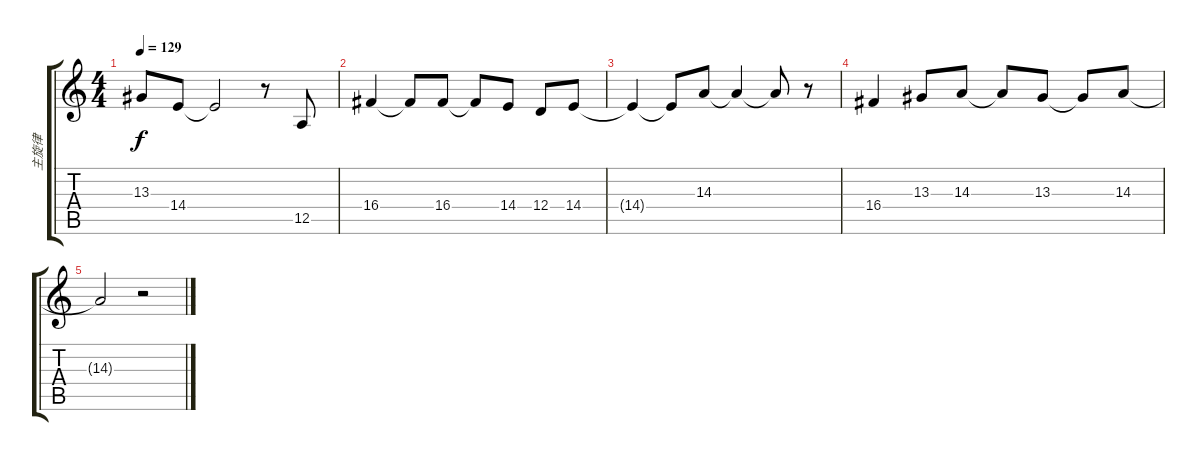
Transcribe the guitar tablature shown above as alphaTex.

\track ("主旋律" "主旋律") {instrument flute}
\staff {score tabs}
\tuning (E4 B3 G3 D3 A2 E2) {hide}
\ts (4 4)
\tempo 129
\clef g2
\ks c
13.3{t}.8{dy f} 14.4.8 14.4{t}.2 r.8 12.5.8 |
16.4.4 16.4{t}.8 16.4.8 16.4{t}.8 14.4.8 12.4.8 14.4.8 |
14.4{t}.4 14.4{t}.8 14.3.8 14.3{t}.4 14.3{t}.8 r.8 |
16.4.4 13.3.8 14.3.8 14.3{t}.8 13.3.8 13.3{t}.8 14.3.8 |
14.3{t}.2 r.2
